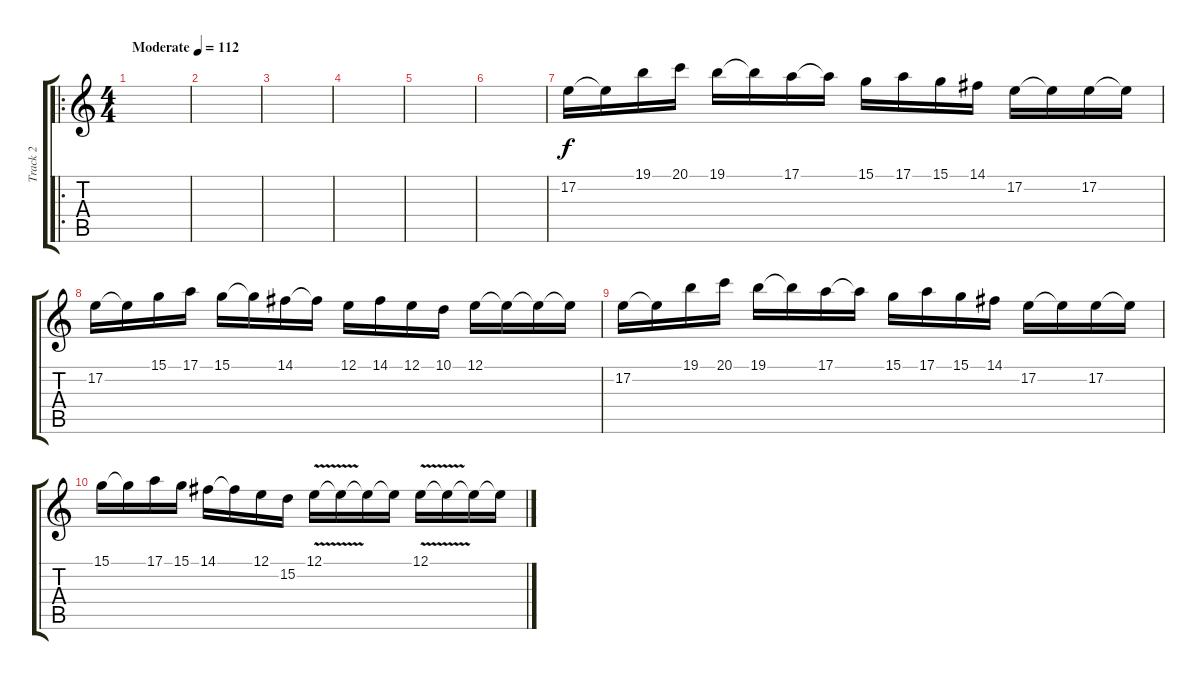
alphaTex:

\track ("Track 2" "Track 2") {instrument stringensemble1}
\staff {score tabs}
\tuning (E4 B3 G3 D3 A2 E2) {hide}
\ro
\ts (4 4)
\tempo (112 "Moderate")
\clef g2
\ks c
|
|
|
|
|
|
17.2.16 17.2{t}.16 19.1.16 20.1.16 19.1.16 19.1{t}.16 17.1.16 17.1{t}.16 15.1.16 17.1.16 15.1.16 14.1.16 17.2.16 17.2{t}.16 17.2.16 17.2{t}.16 |
17.2.16 17.2{t}.16 15.1.16 17.1.16 15.1.16 15.1{t}.16 14.1.16 14.1{t}.16 12.1.16 14.1.16 12.1.16 10.1.16 12.1.16 12.1{t}.16 12.1{t}.16 12.1{t}.16 |
17.2.16 17.2{t}.16 19.1.16 20.1.16 19.1.16 19.1{t}.16 17.1.16 17.1{t}.16 15.1.16 17.1.16 15.1.16 14.1.16 17.2.16 17.2{t}.16 17.2.16 17.2{t}.16 |
15.1.16 15.1{t}.16 17.1.16 15.1.16 14.1.16 14.1{t}.16 12.1.16 15.2.16 12.1{v}.16 12.1{t}.16 12.1{t}.16 12.1{t}.16 12.1{v}.16 12.1{t}.16 12.1{t}.16 12.1{t}.16
